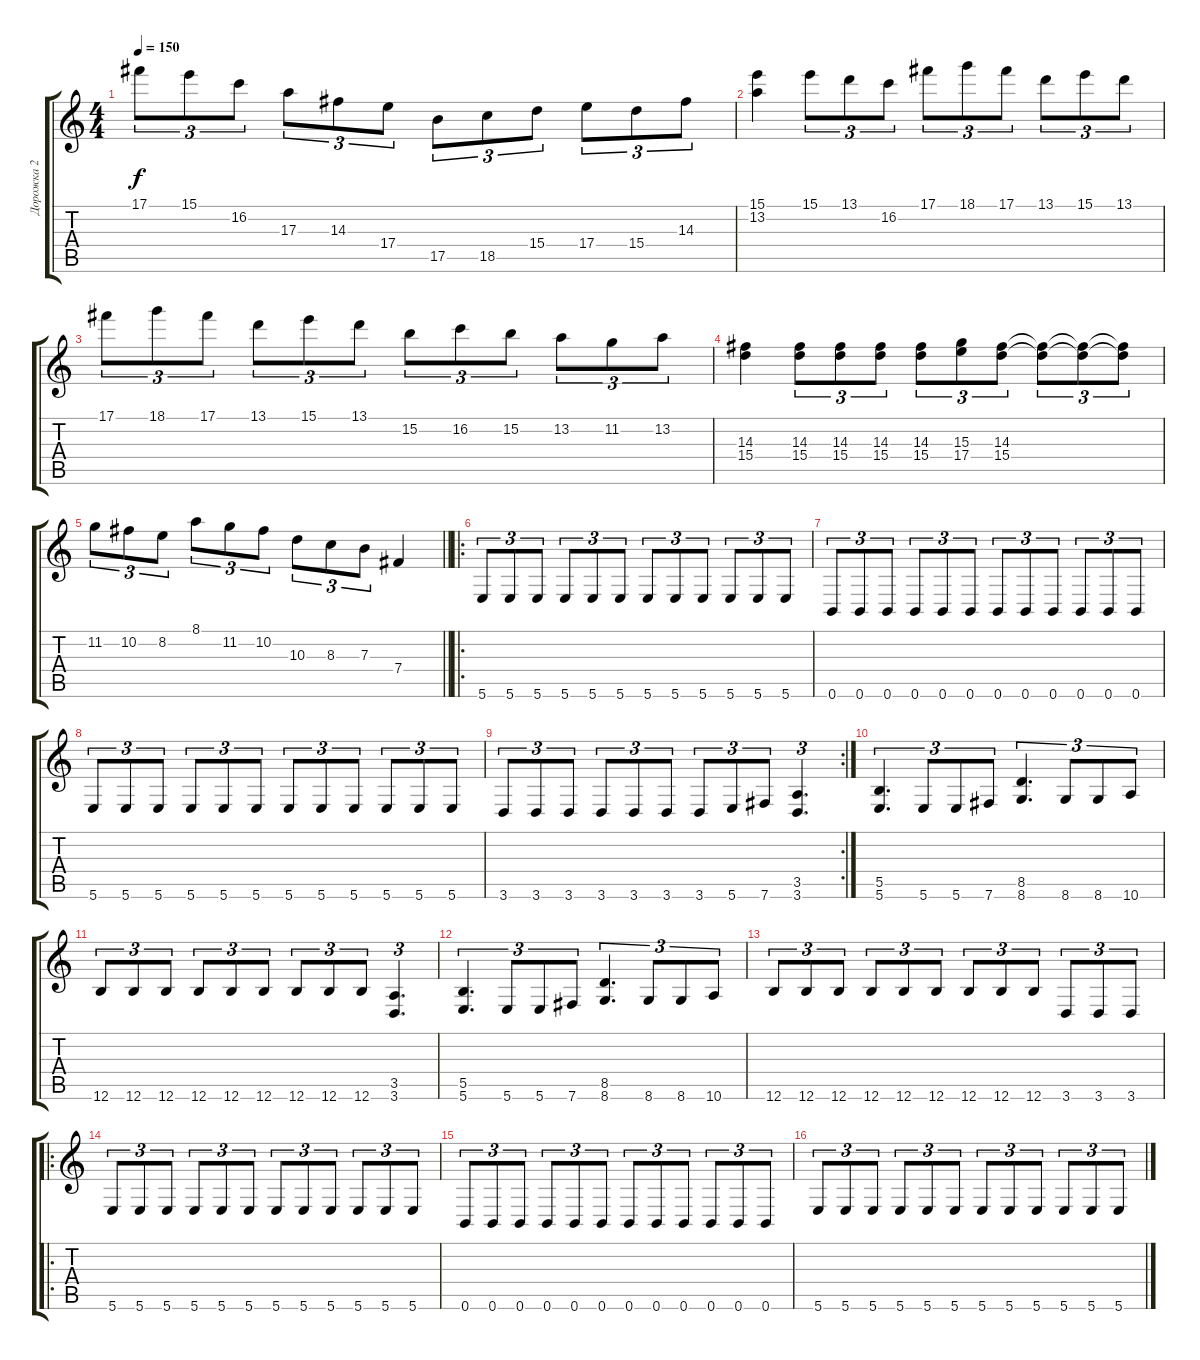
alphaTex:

\track ("Дорожка 2" "Дорожка 2") {instrument distortionguitar}
\staff {score tabs}
\tuning (Db4 Ab3 E3 B2 Gb2 B1) {hide}
\ts (4 4)
\tempo 150
\clef g2
\ks c
17.1.8{tu (3 2) dy f} 15.1.8{tu (3 2)} 16.2.8{tu (3 2)} 17.3.8{tu (3 2)} 14.3.8{tu (3 2)} 17.4.8{tu (3 2)} 17.5.8{tu (3 2)} 18.5.8{tu (3 2)} 15.4.8{tu (3 2)} 17.4.8{tu (3 2)} 15.4.8{tu (3 2)} 14.3.8{tu (3 2)} |
(15.1 13.2).4 15.1.8{tu (3 2)} 13.1.8{tu (3 2)} 16.2.8{tu (3 2)} 17.1.8{tu (3 2)} 18.1.8{tu (3 2)} 17.1.8{tu (3 2)} 13.1.8{tu (3 2)} 15.1.8{tu (3 2)} 13.1.8{tu (3 2)} |
17.1.8{tu (3 2)} 18.1.8{tu (3 2)} 17.1.8{tu (3 2)} 13.1.8{tu (3 2)} 15.1.8{tu (3 2)} 13.1.8{tu (3 2)} 15.2.8{tu (3 2)} 16.2.8{tu (3 2)} 15.2.8{tu (3 2)} 13.2.8{tu (3 2)} 11.2.8{tu (3 2)} 13.2.8{tu (3 2)} |
(14.3 15.4).4 (14.3 15.4).8{tu (3 2)} (14.3 15.4).8{tu (3 2)} (14.3 15.4).8{tu (3 2)} (14.3 15.4).8{tu (3 2)} (15.3 17.4).8{tu (3 2)} (14.3 15.4).8{tu (3 2)} (14.3{t} 15.4{t}).8{tu (3 2)} (14.3{t} 15.4{t}).8{tu (3 2)} (14.3{t} 15.4{t}).8{tu (3 2)} |
\barLineRight lightlight
11.2.8{tu (3 2)} 10.2.8{tu (3 2)} 8.2.8{tu (3 2)} 8.1.8{tu (3 2)} 11.2.8{tu (3 2)} 10.2.8{tu (3 2)} 10.3.8{tu (3 2)} 8.3.8{tu (3 2)} 7.3.8{tu (3 2)} 7.4.4 |
\ro
\section ("" " ")
5.6.8{tu (3 2)} 5.6.8{tu (3 2)} 5.6.8{tu (3 2)} 5.6.8{tu (3 2)} 5.6.8{tu (3 2)} 5.6.8{tu (3 2)} 5.6.8{tu (3 2)} 5.6.8{tu (3 2)} 5.6.8{tu (3 2)} 5.6.8{tu (3 2)} 5.6.8{tu (3 2)} 5.6.8{tu (3 2)} |
0.6.8{tu (3 2)} 0.6.8{tu (3 2)} 0.6.8{tu (3 2)} 0.6.8{tu (3 2)} 0.6.8{tu (3 2)} 0.6.8{tu (3 2)} 0.6.8{tu (3 2)} 0.6.8{tu (3 2)} 0.6.8{tu (3 2)} 0.6.8{tu (3 2)} 0.6.8{tu (3 2)} 0.6.8{tu (3 2)} |
5.6.8{tu (3 2)} 5.6.8{tu (3 2)} 5.6.8{tu (3 2)} 5.6.8{tu (3 2)} 5.6.8{tu (3 2)} 5.6.8{tu (3 2)} 5.6.8{tu (3 2)} 5.6.8{tu (3 2)} 5.6.8{tu (3 2)} 5.6.8{tu (3 2)} 5.6.8{tu (3 2)} 5.6.8{tu (3 2)} |
\rc 2
3.6.8{tu (3 2)} 3.6.8{tu (3 2)} 3.6.8{tu (3 2)} 3.6.8{tu (3 2)} 3.6.8{tu (3 2)} 3.6.8{tu (3 2)} 3.6.8{tu (3 2)} 5.6.8{tu (3 2)} 7.6.8{tu (3 2)} (3.5 3.6).4{d tu (3 2)} |
(5.5 5.6).4{d tu (3 2)} 5.6.8{tu (3 2)} 5.6.8{tu (3 2)} 7.6.8{tu (3 2)} (8.5 8.6).4{d tu (3 2)} 8.6.8{tu (3 2)} 8.6.8{tu (3 2)} 10.6.8{tu (3 2)} |
12.6.8{tu (3 2)} 12.6.8{tu (3 2)} 12.6.8{tu (3 2)} 12.6.8{tu (3 2)} 12.6.8{tu (3 2)} 12.6.8{tu (3 2)} 12.6.8{tu (3 2)} 12.6.8{tu (3 2)} 12.6.8{tu (3 2)} (3.5 3.6).4{d tu (3 2)} |
(5.5 5.6).4{d tu (3 2)} 5.6.8{tu (3 2)} 5.6.8{tu (3 2)} 7.6.8{tu (3 2)} (8.5 8.6).4{d tu (3 2)} 8.6.8{tu (3 2)} 8.6.8{tu (3 2)} 10.6.8{tu (3 2)} |
12.6.8{tu (3 2)} 12.6.8{tu (3 2)} 12.6.8{tu (3 2)} 12.6.8{tu (3 2)} 12.6.8{tu (3 2)} 12.6.8{tu (3 2)} 12.6.8{tu (3 2)} 12.6.8{tu (3 2)} 12.6.8{tu (3 2)} 3.6.8{tu (3 2)} 3.6.8{tu (3 2)} 3.6.8{tu (3 2)} |
\ro
5.6.8{tu (3 2)} 5.6.8{tu (3 2)} 5.6.8{tu (3 2)} 5.6.8{tu (3 2)} 5.6.8{tu (3 2)} 5.6.8{tu (3 2)} 5.6.8{tu (3 2)} 5.6.8{tu (3 2)} 5.6.8{tu (3 2)} 5.6.8{tu (3 2)} 5.6.8{tu (3 2)} 5.6.8{tu (3 2)} |
0.6.8{tu (3 2)} 0.6.8{tu (3 2)} 0.6.8{tu (3 2)} 0.6.8{tu (3 2)} 0.6.8{tu (3 2)} 0.6.8{tu (3 2)} 0.6.8{tu (3 2)} 0.6.8{tu (3 2)} 0.6.8{tu (3 2)} 0.6.8{tu (3 2)} 0.6.8{tu (3 2)} 0.6.8{tu (3 2)} |
5.6.8{tu (3 2)} 5.6.8{tu (3 2)} 5.6.8{tu (3 2)} 5.6.8{tu (3 2)} 5.6.8{tu (3 2)} 5.6.8{tu (3 2)} 5.6.8{tu (3 2)} 5.6.8{tu (3 2)} 5.6.8{tu (3 2)} 5.6.8{tu (3 2)} 5.6.8{tu (3 2)} 5.6.8{tu (3 2)}
